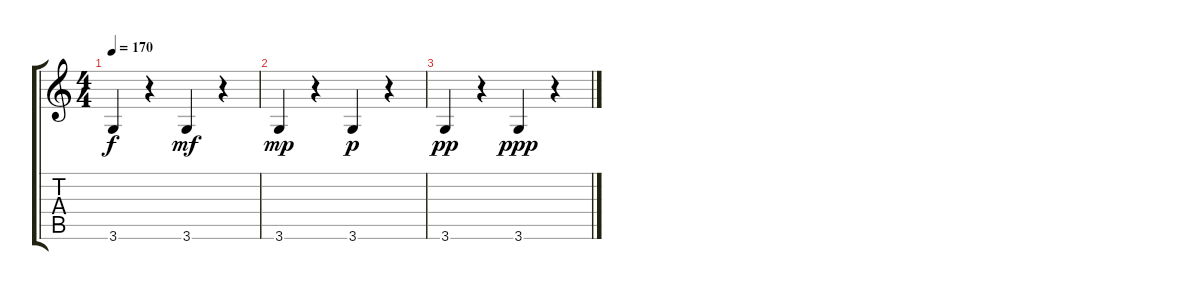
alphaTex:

\track "" {instrument acousticbass}
\staff {score tabs}
\tuning (E4 B3 G3 D3 A2 E2) {hide}
\ts (4 4)
\tempo 170
\clef g2
\ks c
3.6.4{dy f} r.4 3.6.4{dy mf} r.4 |
3.6.4{dy mp} r.4 3.6.4{dy p} r.4 |
3.6.4{dy pp} r.4 3.6.4{dy ppp} r.4
